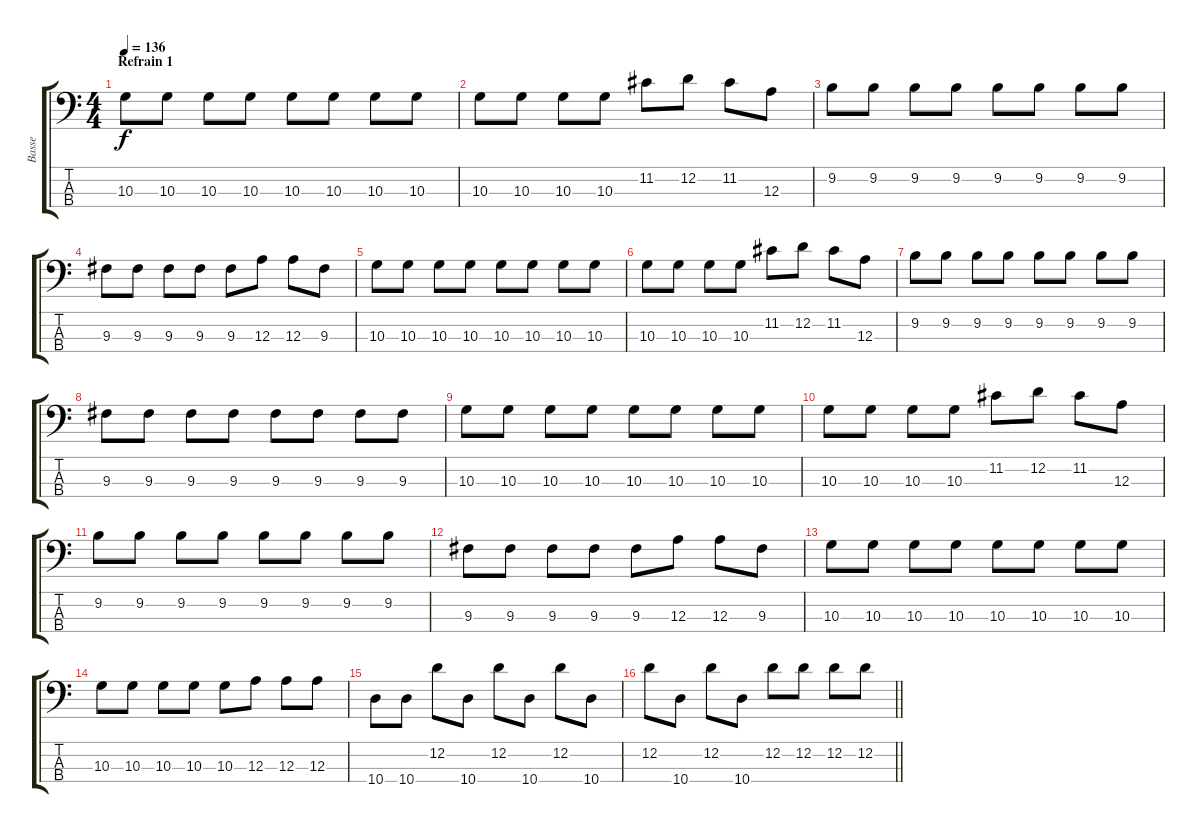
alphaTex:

\track ("Basse" "Basse") {instrument electricbassfinger}
\staff {score tabs}
\tuning (G2 D2 A1 E1) {hide}
\ts (4 4)
\section ("" "Refrain 1")
\tempo 136
\clef f4
\ks c
10.3.8{dy f} 10.3.8 10.3.8 10.3.8 10.3.8 10.3.8 10.3.8 10.3.8 |
10.3.8 10.3.8 10.3.8 10.3.8 11.2.8 12.2.8 11.2.8 12.3.8 |
9.2.8 9.2.8 9.2.8 9.2.8 9.2.8 9.2.8 9.2.8 9.2.8 |
9.3.8 9.3.8 9.3.8 9.3.8 9.3.8 12.3.8 12.3.8 9.3.8 |
10.3.8 10.3.8 10.3.8 10.3.8 10.3.8 10.3.8 10.3.8 10.3.8 |
10.3.8 10.3.8 10.3.8 10.3.8 11.2.8 12.2.8 11.2.8 12.3.8 |
9.2.8 9.2.8 9.2.8 9.2.8 9.2.8 9.2.8 9.2.8 9.2.8 |
9.3.8 9.3.8 9.3.8 9.3.8 9.3.8 9.3.8 9.3.8 9.3.8 |
10.3.8 10.3.8 10.3.8 10.3.8 10.3.8 10.3.8 10.3.8 10.3.8 |
10.3.8 10.3.8 10.3.8 10.3.8 11.2.8 12.2.8 11.2.8 12.3.8 |
9.2.8 9.2.8 9.2.8 9.2.8 9.2.8 9.2.8 9.2.8 9.2.8 |
9.3.8 9.3.8 9.3.8 9.3.8 9.3.8 12.3.8 12.3.8 9.3.8 |
10.3.8 10.3.8 10.3.8 10.3.8 10.3.8 10.3.8 10.3.8 10.3.8 |
10.3.8 10.3.8 10.3.8 10.3.8 10.3.8 12.3.8 12.3.8 12.3.8 |
10.4.8 10.4.8 12.2.8 10.4.8 12.2.8 10.4.8 12.2.8 10.4.8 |
\barLineRight lightlight
12.2.8 10.4.8 12.2.8 10.4.8 12.2.8 12.2.8 12.2.8 12.2.8
